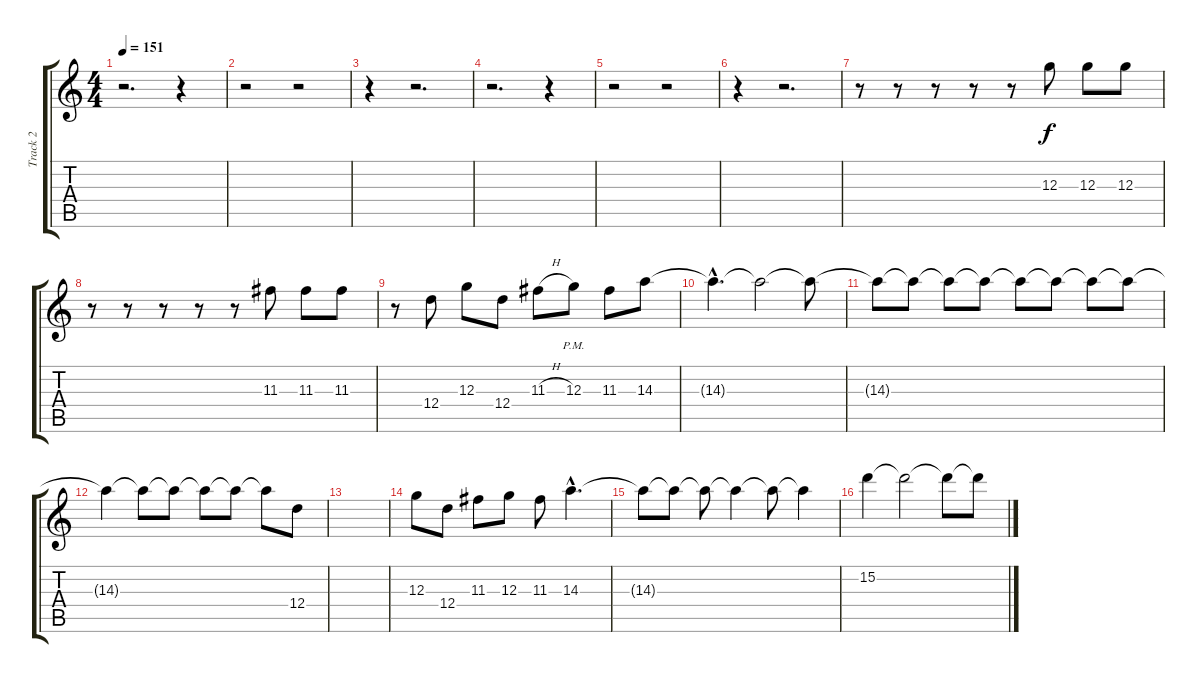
\track ("Track 2" "Track 2") {instrument distortionguitar}
\staff {score tabs}
\tuning (E4 B3 G3 D3 A2 D2) {hide}
\ts (4 4)
\tempo 151
\clef g2
\ks c
r.2{d dy f instrument distortionguitar} r.4 |
r.2 r.2 |
r.4 r.2{d} |
r.2{d} r.4 |
r.2 r.2 |
r.4 r.2{d} |
r.8 r.8 r.8 r.8 r.8 12.3.8 12.3.8 12.3.8 |
r.8 r.8 r.8 r.8 r.8 11.3.8 11.3.8 11.3.8 |
r.8 12.4.8 12.3.8 12.4.8 11.3{h}.8 12.3{pm}.8 11.3.8 14.3.8 |
14.3{hac t}.4{d} 14.3{t}.2 14.3{t}.8 |
14.3{t}.8 14.3{t}.8 14.3{t}.8 14.3{t}.8 14.3{t}.8 14.3{t}.8 14.3{t}.8 14.3{t}.8 |
14.3{t}.4 14.3{t}.8 14.3{t}.8 14.3{t}.8 14.3{t}.8 14.3{t}.8 12.4.8 |
|
12.3.8 12.4.8 11.3.8 12.3.8 11.3.8 14.3{hac}.4{d} |
14.3{t}.8 14.3{t}.8 14.3{t}.8 14.3{t}.4 14.3{t}.8 14.3{t}.4 |
15.2.4 15.2{t}.2 15.2{t}.8 15.2{t}.8
